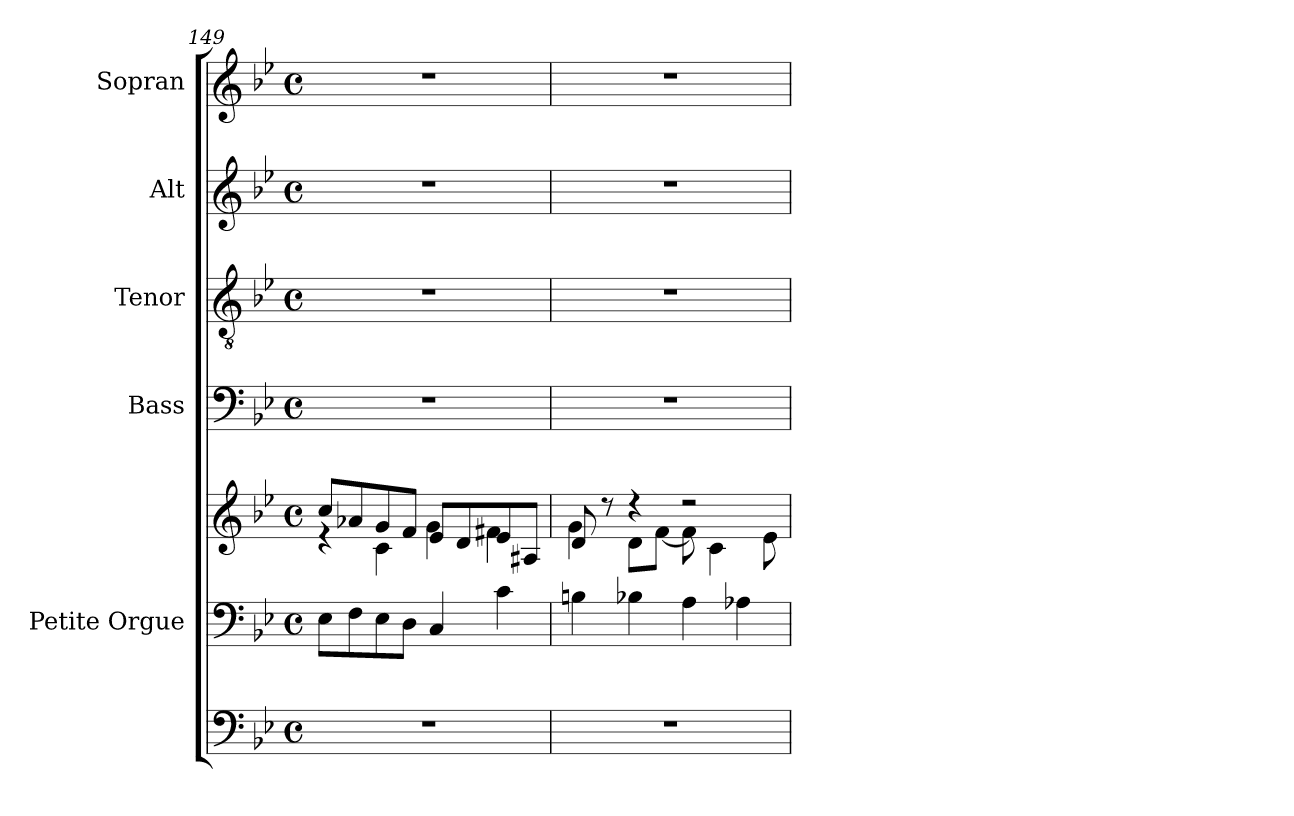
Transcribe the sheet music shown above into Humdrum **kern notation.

**kern	**kern	**kern	**kern	**kern	**kern	**kern
*part6	*part5	*part5	*part4	*part3	*part2	*part1
*staff7	*staff6	*staff5	*staff4	*staff3	*staff2	*staff1
*	*I"Petite Orgue	*	*I"Bass	*I"Tenor	*I"Alt	*I"Sopran
*	*I'Org. 1	*	*I'B.	*I'T.	*I'A.	*I'S.
*clefF4	*clefF4	*clefG2	*clefF4	*clefGv2	*clefG2	*clefG2
*k[b-e-]	*k[b-e-]	*k[b-e-]	*k[b-e-]	*k[b-e-]	*k[b-e-]	*k[b-e-]
*B-:	*B-:	*B-:	*B-:	*B-:	*B-:	*B-:
*M4/4	*M4/4	*M4/4	*M4/4	*M4/4	*M4/4	*M4/4
*met(c)	*met(c)	*met(c)	*met(c)	*met(c)	*met(c)	*met(c)
=149	=149	=149	=149	=149	=149	=149
*	*	*^	*	*	*	*
1r	8E-\L	8cc/L	4re	1r	1r	1r	1r
.	8F\	8a-X/	.	.	.	.	.
.	8E-\	8g/	4c\	.	.	.	.
.	8D\J	8f/J	.	.	.	.	.
.	4C/	8e-/L	4g\	.	.	.	.
.	.	8d/	.	.	.	.	.
.	4c\	8e-/	4f#X\	.	.	.	.
.	.	8A#X/J	.	.	.	.	.
=150	=150	=150	=150	=150	=150	=150	=150
1r	4Bn\	8d/	4g\	1r	1r	1r	1r
.	.	8r	.	.	.	.	.
.	4B-X\	4rcc	8d\L	.	.	.	.
.	.	.	[<8f\J	.	.	.	.
.	4A\	2r	8f\]	.	.	.	.
.	.	.	4c\	.	.	.	.
.	4A-X\	.	.	.	.	.	.
.	.	.	8e-\	.	.	.	.
*	*	*v	*v	*	*	*	*
=	=	=	=	=	=	=
*-	*-	*-	*-	*-	*-	*-
